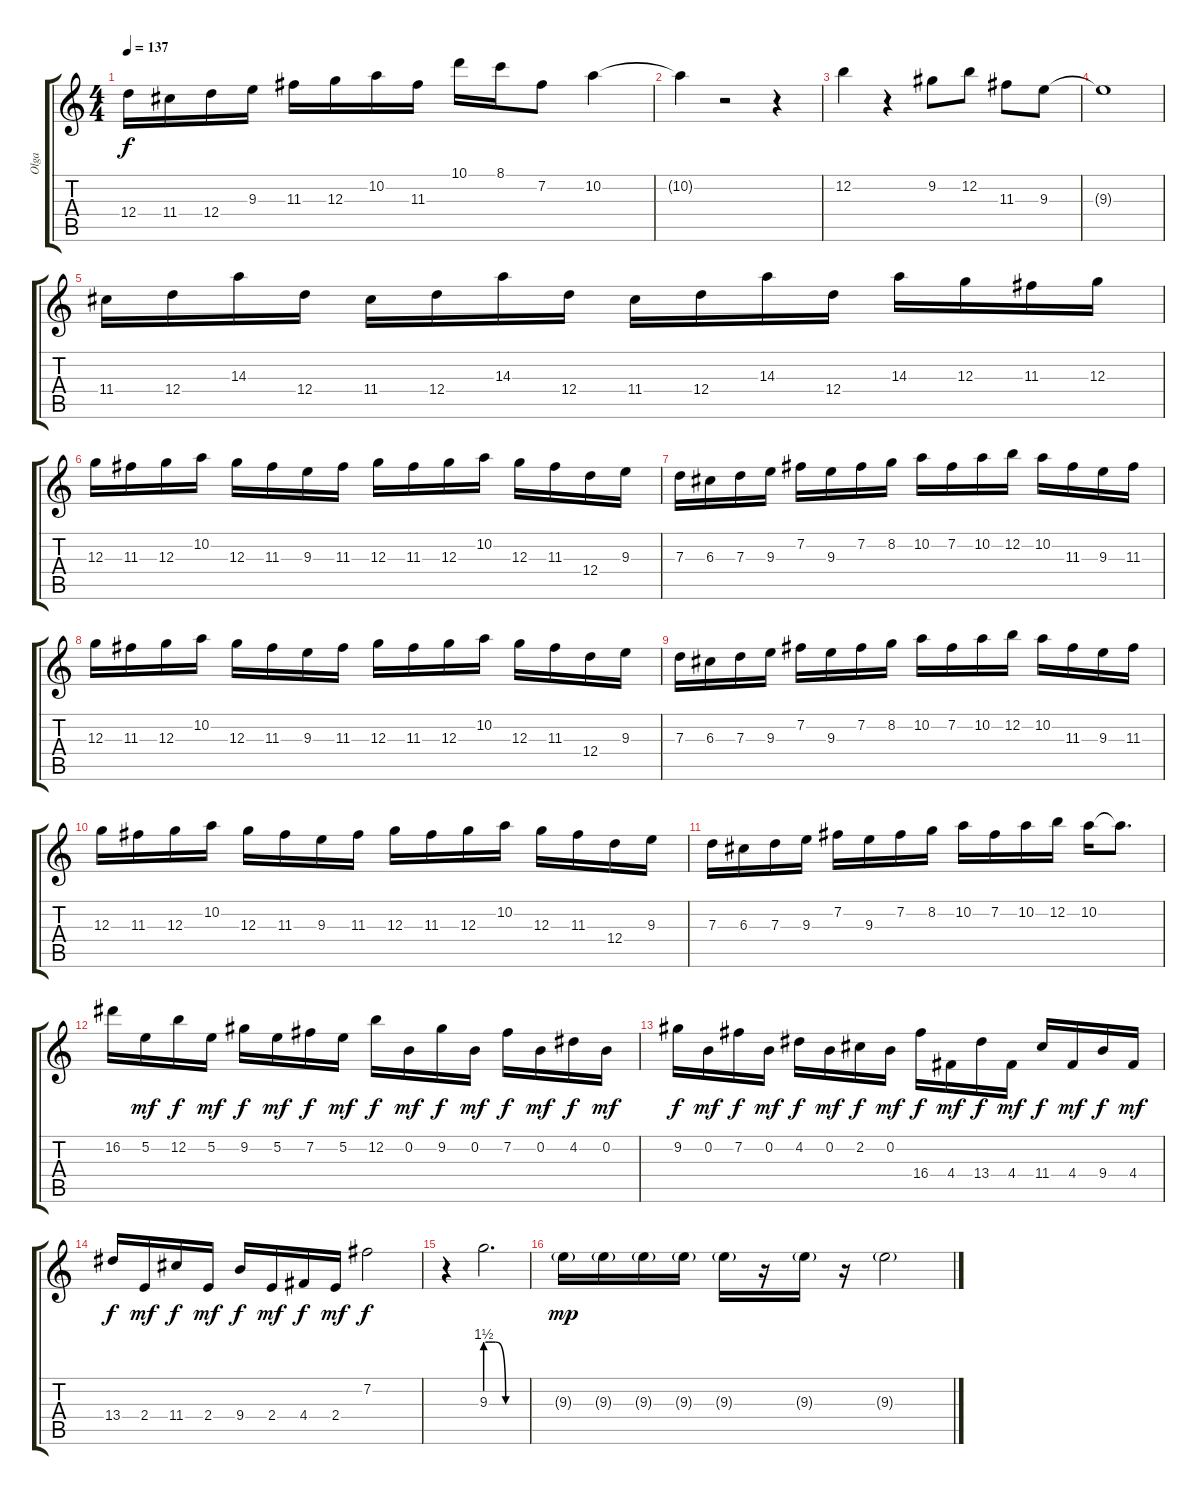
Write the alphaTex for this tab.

\track ("Olga" "Olga") {instrument distortionguitar}
\staff {score tabs}
\tuning (E4 B3 G3 D3 A2 E2) {hide}
\ts (4 4)
\tempo 137
\clef g2
\ks c
12.4.16{dy f volume 16} 11.4.16 12.4.16 9.3.16 11.3.16 12.3.16 10.2.16 11.3.16 10.1.16 8.1.16 7.2.8 10.2.4 |
10.2{t}.4 r.2 r.4 |
12.2.4{volume 16} r.4 9.2.8 12.2.8 11.3.8 9.3.8{volume 0} |
9.3{t}.1 |
11.4.16{volume 16} 12.4.16 14.3.16 12.4.16 11.4.16 12.4.16 14.3.16 12.4.16 11.4.16 12.4.16 14.3.16 12.4.16 14.3.16 12.3.16 11.3.16 12.3.16 |
12.3.16 11.3.16 12.3.16 10.2.16 12.3.16 11.3.16 9.3.16 11.3.16 12.3.16 11.3.16 12.3.16 10.2.16 12.3.16 11.3.16 12.4.16 9.3.16 |
7.3.16 6.3.16 7.3.16 9.3.16 7.2.16 9.3.16 7.2.16 8.2.16 10.2.16 7.2.16 10.2.16 12.2.16 10.2.16 11.3.16 9.3.16 11.3.16 |
12.3.16 11.3.16 12.3.16 10.2.16 12.3.16 11.3.16 9.3.16 11.3.16 12.3.16 11.3.16 12.3.16 10.2.16 12.3.16 11.3.16 12.4.16 9.3.16 |
7.3.16 6.3.16 7.3.16 9.3.16 7.2.16 9.3.16 7.2.16 8.2.16 10.2.16 7.2.16 10.2.16 12.2.16 10.2.16 11.3.16 9.3.16 11.3.16 |
12.3.16 11.3.16 12.3.16 10.2.16 12.3.16 11.3.16 9.3.16 11.3.16 12.3.16 11.3.16 12.3.16 10.2.16 12.3.16 11.3.16 12.4.16 9.3.16 |
7.3.16 6.3.16 7.3.16 9.3.16 7.2.16 9.3.16 7.2.16 8.2.16 10.2.16 7.2.16 10.2.16 12.2.16 10.2.16 10.2{t}.8{d} |
16.2.16 5.2.16{dy mf} 12.2.16{dy f} 5.2.16{dy mf} 9.2.16{dy f} 5.2.16{dy mf} 7.2.16{dy f} 5.2.16{dy mf} 12.2.16{dy f} 0.2.16{dy mf} 9.2.16{dy f} 0.2.16{dy mf} 7.2.16{dy f} 0.2.16{dy mf} 4.2.16{dy f} 0.2.16{dy mf} |
9.2.16{dy f} 0.2.16{dy mf} 7.2.16{dy f} 0.2.16{dy mf} 4.2.16{dy f} 0.2.16{dy mf} 2.2.16{dy f} 0.2.16{dy mf} 16.4.16{dy f} 4.4.16{dy mf} 13.4.16{dy f} 4.4.16{dy mf} 11.4.16{dy f} 4.4.16{dy mf} 9.4.16{dy f} 4.4.16{dy mf} |
13.4.16{dy f} 2.4.16{dy mf} 11.4.16{dy f} 2.4.16{dy mf} 9.4.16{dy f} 2.4.16{dy mf} 4.4.16{dy f} 2.4.16{dy mf} 7.2.2{dy f} |
r.4 9.3{be (custom 0 6 5 6 15 6 30 0 40 0 60 0)}.2{d} |
9.3{g}.16{dy mp} 9.3{g}.16 9.3{g}.16 9.3{g}.16 9.3{g}.16 r.16 9.3{g}.16 r.16 9.3{g}.2{volume 0}
